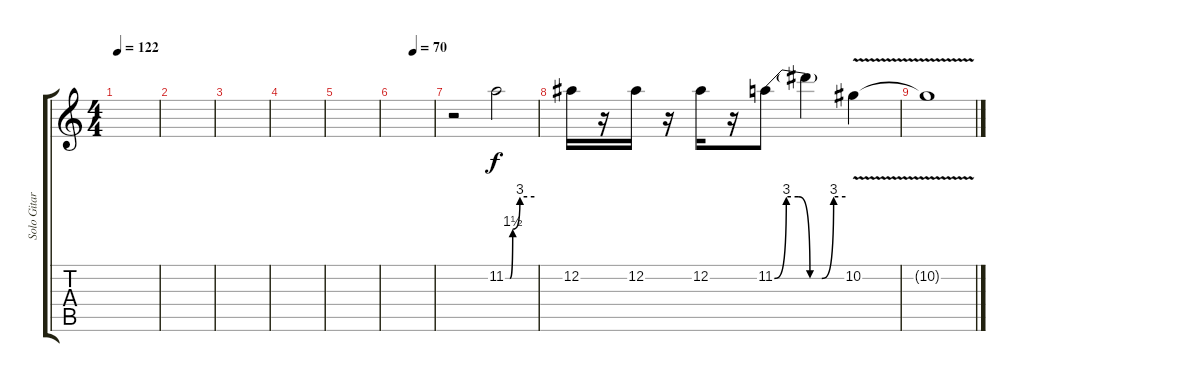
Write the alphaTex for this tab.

\track ("Solo Gitar" "Solo Gitar") {instrument distortionguitar}
\staff {score tabs}
\tuning (Eb4 Bb3 Gb3 Db3 Ab2 Eb2) {hide}
\ts (4 4)
\tempo 122
\clef g2
\ks c
|
|
|
|
|
\tempo (70 0.5)
|
r.2{volume 7} 11.2{be (custom 0 0 9 0 15 6 30 12 60 12)}.2 |
12.2.16 r.16 12.2.16 r.16 12.2.16 r.16 11.2{be (custom 0 0 10 12 20 12 30 0 40 0 50 12 60 12)}.8 11.2{t}.4 10.2{v}.4{volume 0} |
10.2{t}.1
